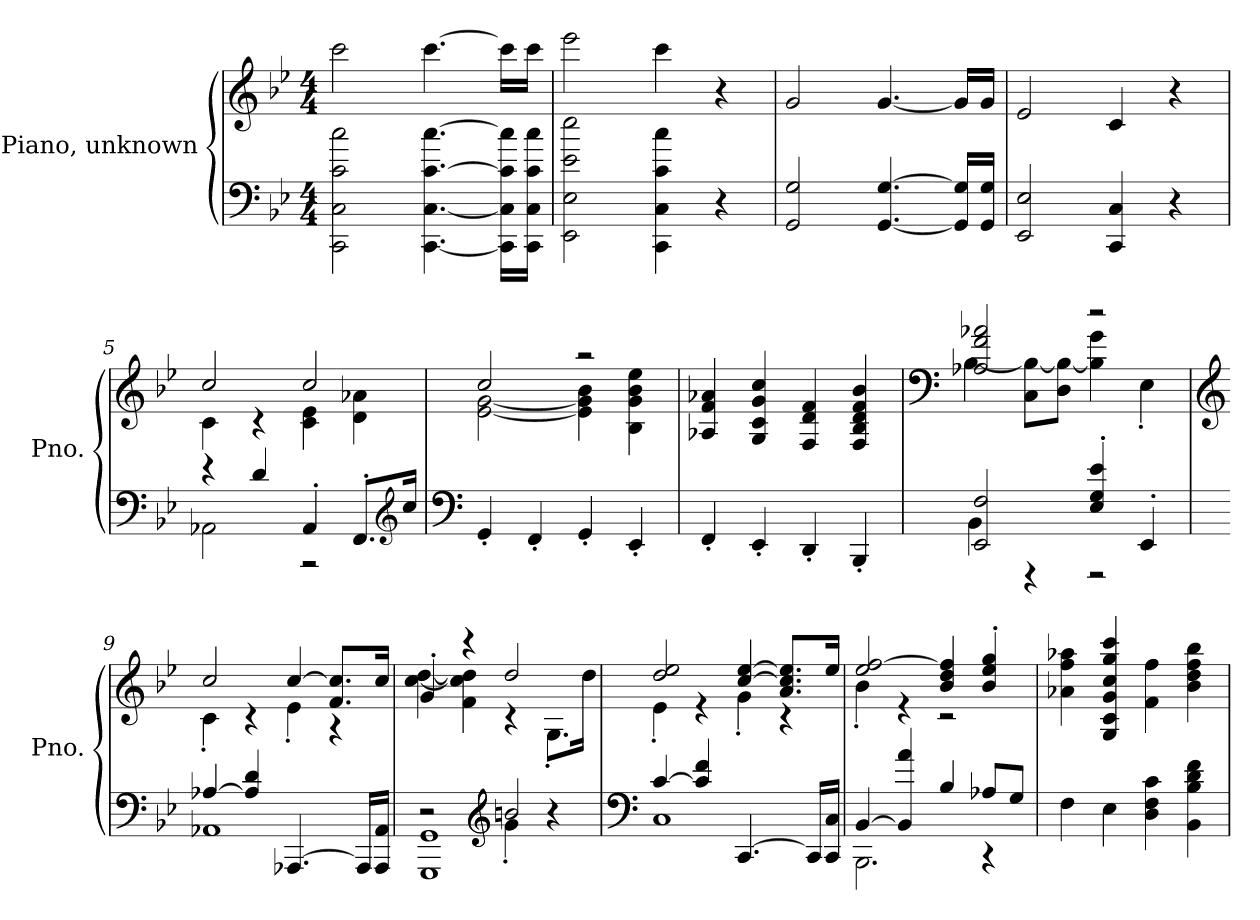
**kern	**kern
*part1	*part1
*staff2	*staff1
*I"Piano, unknown	*
*I'Pno.	*
*clefF4	*clefG2
*k[b-e-]	*k[b-e-]
*M4/4	*M4/4
*MM120	*MM120
=1	=1
2CC\ 2C\ 2c\ 2cc\	2ccc\
[4.CC\ [4.C\ [4.c\ [4.cc\	[4.ccc\
16CC\] 16C\] 16c\] 16cc\]LL	16ccc\LL]
16CC\ 16C\ 16c\ 16cc\JJ	16ccc\JJ
=2	=2
2EE-\ 2E-\ 2e-\ 2ee-\	2eee-\
4CC\ 4C\ 4c\ 4cc\	4ccc\
4r	4r
=3	=3
2GG/ 2G/	2g/
[4.GG/ [4.G/	[4.g/
16GG/] 16G/]LL	16g/LL]
16GG/ 16G/JJ	16g/JJ
=4	=4
2EE-/ 2E-/	2e-/
4CC/ 4C/	4c/
4r	4r
=5	=5
*^	*^
4r	2AA-X\	2cc/	4c\
4d/	.	.	4r
4AA-'/	2r	2cc/	4c\ 4e-\
8.FF'/L	.	.	4d\ 4a-X\
*clefG2	*	*	*
16cc/Jk	.	.	.
*v	*v	*	*
=6	=6	=6
*clefF4	*	*
4GG'/	2cc/	[2e-\ [2g\
4FF'/	.	.
4GG'/	2r	4e-\] 4g\] 4b-\
4EE-'/	.	4B-\ 4g\ 4b-\ 4ee-\
*	*v	*v
!!LO:LB:g=z
=7	=7
4FF'/	4A-X/ 4f/ 4a-X/
4EE-'/	4G/ 4c/ 4g/ 4cc/
4DD'/	4F/ 4d/ 4f/
4BBB-'/	4F/ 4B-/ 4d/ 4f/ 4b-/
=8	=8
*	*clefF4
*^	*^
2EE-/ 2F/	4BB-\	2A-X/ 2f/ 2a-X/	[4B-\
.	4r	.	8C\ 8B-\_L
.	.	.	8D\ 8B-\_J
4E-/' 4G/' 4e-/'	2r	2r	4B-\] 4g\
4EE-'/	.	.	4E-'\
=9	=9	=9	=9
*	*	*clefG2	*
[4A-X/	1AA-X	2cc/	4c'\
4A-/] 4d/	.	.	4r
[4.AAA-X/	.	[4cc/	4e-'\
.	.	8.f/ 8.cc/]L	4r
16AAA-/LL]	.	.	.
16AAA-/ 16AA-/JJ	.	16cc/Jk	.
=10	=10	=10	=10
*	*^	*	*
2r	2r	1GGG 1GG	4g'/	[4cc\ [4dd\
.	.	.	4r	4f\ 4cc\] 4dd\]
*clefG2	*	*	*	*
2bn/	4g'\	.	2dd/	4r
.	4r	.	.	8.G'\L
.	.	.	.	16dd\Jk
*v	*v	*v	*	*
!!LO:LB:g=z	!!
=11	=11	=11
*clefF4	*	*
*^	*	*
[4c/	1C	2dd/ 2ee-/	4e-'\
4c/] 4f/	.	.	4r
[4.CC/	.	[4cc/ [4ee-/	4g'\
.	.	8.a/ 8.cc/] 8.ee-/]L	4r
16CC/LL]	.	.	.
16CC/ 16C/JJ	.	16ee-/Jk	.
=12	=12	=12	=12
[4BB-/	2.BBB-\	2ee-/ [2ff/	4b-'\
4BB-/] 4a/	.	.	4r
4B-/	.	4b-/ 4dd/ 4ff/]	2r
8A-X/L	4r	4b-/' 4ee-/' 4gg/'	.
8G/J	.	.	.
*v	*v	*	*
*	*v	*v
=13	=13
4F\	4a-X\ 4ff\ 4aa-X\
4E-\	4G/ 4c/ 4g/ 4cc/ 4gg/ 4ccc/
4D\ 4F\ 4c\	4f\ 4ff\
4BB-\ 4B-\ 4d\ 4f\	4b-\ 4dd\ 4ff\ 4bb-\
=	=
*-	*-
